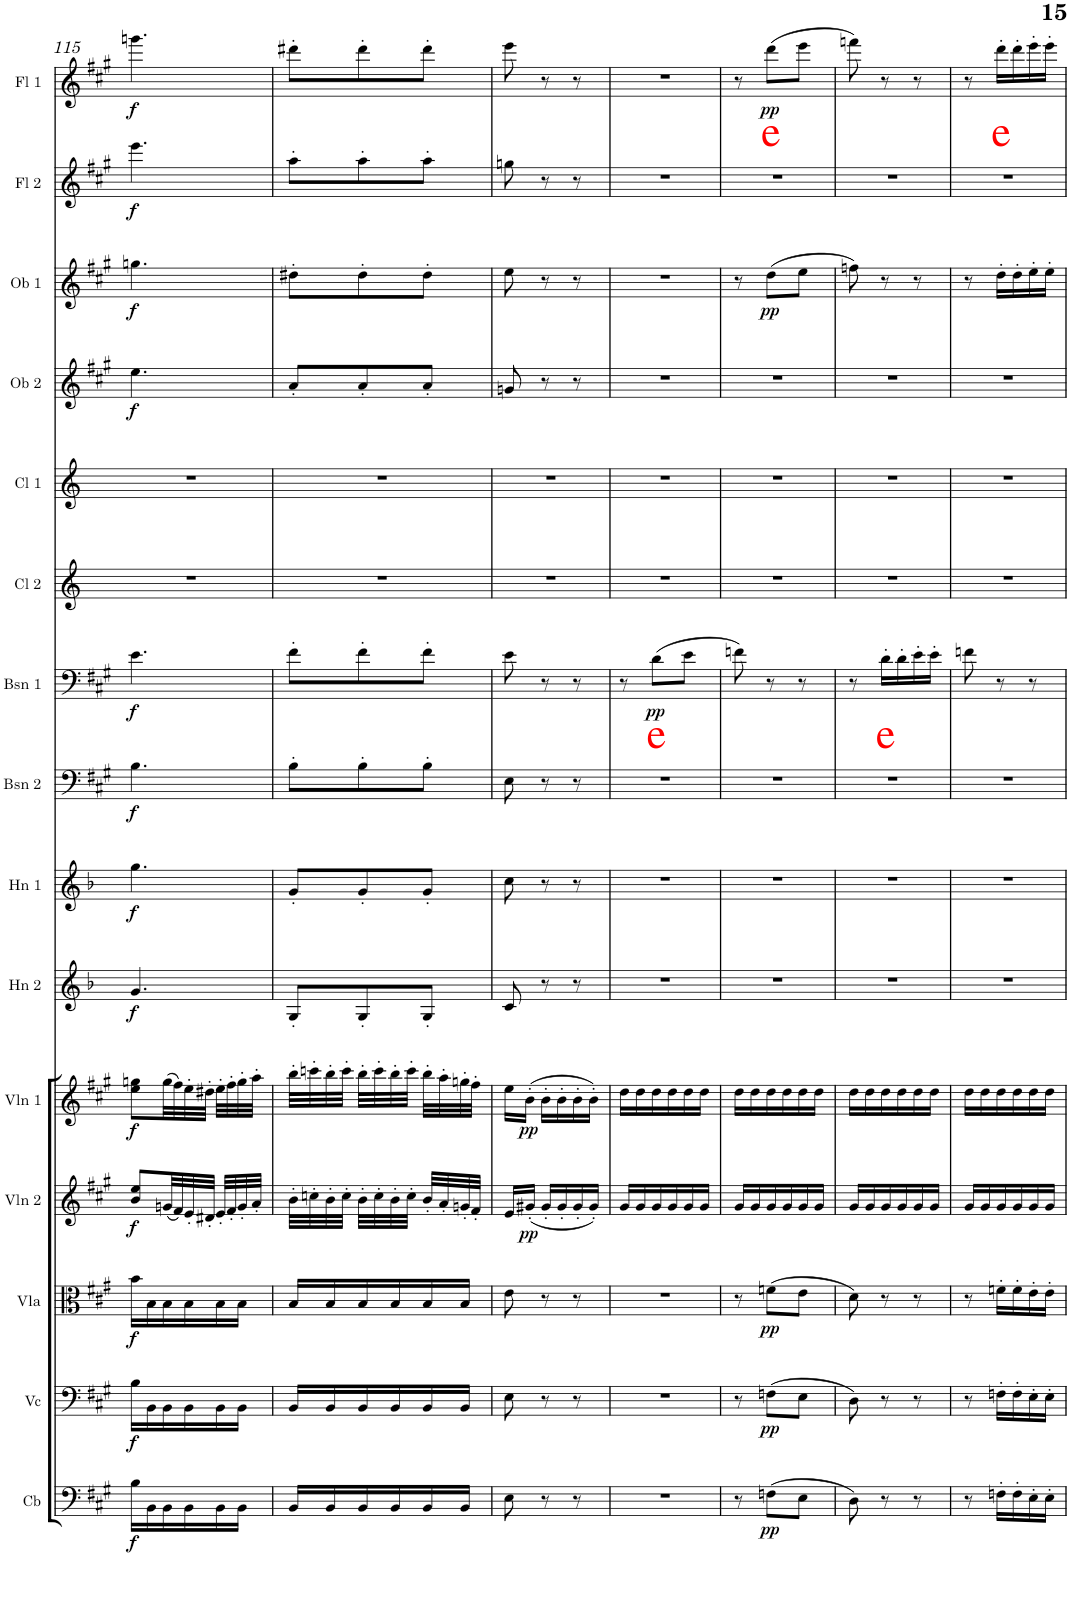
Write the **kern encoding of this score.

**kern	**dynam	**kern	**dynam	**kern	**dynam	**kern	**dynam	**kern	**dynam	**kern	**dynam	**kern	**dynam	**kern	**dynam	**kern	**text	**dynam	**kern	**kern	**kern	**dynam	**kern	**dynam	**kern	**dynam	**kern	**text	**dynam
*part15	*part15	*part14	*part14	*part13	*part13	*part12	*part12	*part11	*part11	*part10	*part10	*part9	*part9	*part8	*part8	*part7	*part7	*part7	*part6	*part5	*part4	*part4	*part3	*part3	*part2	*part2	*part1	*part1	*part1
*staff15	*staff15	*staff14	*staff14	*staff13	*staff13	*staff12	*staff12	*staff11	*staff11	*staff10	*staff10	*staff9	*staff9	*staff8	*staff8	*staff7	*staff7	*staff7	*staff6	*staff5	*staff4	*staff4	*staff3	*staff3	*staff2	*staff2	*staff1	*staff1	*staff1
*I"Contrabass	*	*I"Violoncello	*	*I"Viola	*	*I"Violin 2	*	*I"Violin 1	*	*I"E Horn 2 (orig. E and A)	*	*I"E Horn 1 (orig. E and A)	*	*I"Bassoon 2	*	*I"Bassoon 1	*	*	*I"A Clarinet 2	*I"A Clarinet 1	*I"Oboe 2	*	*I"Oboe 1	*	*I"Flute 2	*	*I"Flute 1	*	*
*I'Cb	*	*I'Vc	*	*I'Vla	*	*I'Vln 2	*	*I'Vln 1	*	*I'Hn 2	*	*I'Hn 1	*	*I'Bsn 2	*	*I'Bsn 1	*	*	*I'Cl 2	*I'Cl 1	*I'Ob 2	*	*I'Ob 1	*	*I'Fl 2	*	*I'Fl 1	*	*
!!LO:PB:g=z
*clefF4	*	*clefF4	*	*clefC3	*	*clefG2	*	*clefG2	*	*clefG2	*	*clefG2	*	*clefF4	*	*clefF4	*	*	*clefG2	*clefG2	*clefG2	*	*clefG2	*	*clefG2	*	*clefG2	*	*
*Trd7c12	*	*	*	*	*	*	*	*	*	*Trd5c8	*	*Trd5c8	*	*	*	*	*	*	*Trd2c3	*Trd2c3	*	*	*	*	*	*	*	*	*
*k[f#c#g#]	*	*k[f#c#g#]	*	*k[f#c#g#]	*	*k[f#c#g#]	*	*k[f#c#g#]	*	*k[b-]	*	*k[b-]	*	*k[f#c#g#]	*	*k[f#c#g#]	*	*	*k[]	*k[]	*k[f#c#g#]	*	*k[f#c#g#]	*	*k[f#c#g#]	*	*k[f#c#g#]	*	*
*M3/8	*	*M3/8	*	*M3/8	*	*M3/8	*	*M3/8	*	*M3/8	*	*M3/8	*	*M3/8	*	*M3/8	*	*	*M3/8	*M3/8	*M3/8	*	*M3/8	*	*M3/8	*	*M3/8	*	*
=115	=115	=115	=115	=115	=115	=115	=115	=115	=115	=115	=115	=115	=115	=115	=115	=115	=115	=115	=115	=115	=115	=115	=115	=115	=115	=115	=115	=115	=115
!	!LO:DY:b	!	!LO:DY:b	!	!LO:DY:b	!	!LO:DY:b	!	!LO:DY:b	!	!LO:DY:b	!	!LO:DY:b	!	!LO:DY:b	!	!	!LO:DY:b	!	!	!	!LO:DY:b	!	!LO:DY:b	!	!LO:DY:b	!	!	!LO:DY:b
16B\LL	f	16B\LL	f	16b\LL	f	8b/ 8ee/L	f	8ee\ 8ggn\L	f	4.g/	f	4.gg\	f	4.B\	f	4.e\	.	f	4.r	4.r	4.ee\	f	4.ggn\	f	4.eee\	f	4.gggn\	.	f
16BB\	.	16BB\	.	16B\	.	.	.	.	.	.	.	.	.	.	.	.	.	.	.	.	.	.	.	.	.	.	.	.	.
16BB\	.	16BB\	.	16B\	.	(32gn/LL	.	(32gg\LL	.	.	.	.	.	.	.	.	.	.	.	.	.	.	.	.	.	.	.	.	.
.	.	.	.	.	.	32f#/)	.	32ff#\)	.	.	.	.	.	.	.	.	.	.	.	.	.	.	.	.	.	.	.	.	.
16BB\	.	16BB\	.	16B\	.	32e'/	.	32ee'\	.	.	.	.	.	.	.	.	.	.	.	.	.	.	.	.	.	.	.	.	.
.	.	.	.	.	.	32d#X'/JJJ	.	32dd#X'\JJJ	.	.	.	.	.	.	.	.	.	.	.	.	.	.	.	.	.	.	.	.	.
16BB\	.	16BB\	.	16B\	.	32e'/LLL	.	32ee'\LLL	.	.	.	.	.	.	.	.	.	.	.	.	.	.	.	.	.	.	.	.	.
.	.	.	.	.	.	32f#'/	.	32ff#'\	.	.	.	.	.	.	.	.	.	.	.	.	.	.	.	.	.	.	.	.	.
16BB\JJ	.	16BB\JJ	.	16B\JJ	.	32g'/	.	32gg'\	.	.	.	.	.	.	.	.	.	.	.	.	.	.	.	.	.	.	.	.	.
.	.	.	.	.	.	32a'/JJJ	.	32aa'\JJJ	.	.	.	.	.	.	.	.	.	.	.	.	.	.	.	.	.	.	.	.	.
=116	=116	=116	=116	=116	=116	=116	=116	=116	=116	=116	=116	=116	=116	=116	=116	=116	=116	=116	=116	=116	=116	=116	=116	=116	=116	=116	=116	=116	=116
16BB/LL	.	16BB/LL	.	16B/LL	.	32b'\LLL	.	32bb'\LLL	.	8G'/L	.	8g'/L	.	8B'\L	.	8f#'\L	.	.	4.r	4.r	8a'/L	.	8dd#X'\L	.	8aa'\L	.	8ddd#X'\L	.	.
.	.	.	.	.	.	32ccn'\	.	32cccn'\	.	.	.	.	.	.	.	.	.	.	.	.	.	.	.	.	.	.	.	.	.
16BB/	.	16BB/	.	16B/	.	32b'\	.	32bb'\	.	.	.	.	.	.	.	.	.	.	.	.	.	.	.	.	.	.	.	.	.
.	.	.	.	.	.	32cc'\JJJ	.	32ccc'\JJJ	.	.	.	.	.	.	.	.	.	.	.	.	.	.	.	.	.	.	.	.	.
16BB/	.	16BB/	.	16B/	.	32b'\LLL	.	32bb'\LLL	.	8G'/	.	8g'/	.	8B'\	.	8f#'\	.	.	.	.	8a'/	.	8dd#'\	.	8aa'\	.	8ddd#'\	.	.
.	.	.	.	.	.	32cc'\	.	32ccc'\	.	.	.	.	.	.	.	.	.	.	.	.	.	.	.	.	.	.	.	.	.
16BB/	.	16BB/	.	16B/	.	32b'\	.	32bb'\	.	.	.	.	.	.	.	.	.	.	.	.	.	.	.	.	.	.	.	.	.
.	.	.	.	.	.	32cc'\JJJ	.	32ccc'\JJJ	.	.	.	.	.	.	.	.	.	.	.	.	.	.	.	.	.	.	.	.	.
16BB/	.	16BB/	.	16B/	.	32b'/LLL	.	32bb'\LLL	.	8G'/J	.	8g'/J	.	8B'\J	.	8f#'\J	.	.	.	.	8a'/J	.	8dd#'\J	.	8aa'\J	.	8ddd#'\J	.	.
.	.	.	.	.	.	32a'/	.	32aa'\	.	.	.	.	.	.	.	.	.	.	.	.	.	.	.	.	.	.	.	.	.
16BB/JJ	.	16BB/JJ	.	16B/JJ	.	32gn'/	.	32ggn'\	.	.	.	.	.	.	.	.	.	.	.	.	.	.	.	.	.	.	.	.	.
.	.	.	.	.	.	32f#'/JJJ	.	32ff#'\JJJ	.	.	.	.	.	.	.	.	.	.	.	.	.	.	.	.	.	.	.	.	.
=117	=117	=117	=117	=117	=117	=117	=117	=117	=117	=117	=117	=117	=117	=117	=117	=117	=117	=117	=117	=117	=117	=117	=117	=117	=117	=117	=117	=117	=117
8E\	.	8E\	.	8e\	.	16e/LL	.	16ee\LL	.	8c/	.	8cc\	.	8E\	.	8e\	.	.	4.r	4.r	8gn/	.	8ee\	.	8ggn\	.	8eee\	.	.
!	!	!	!	!	!	!	!LO:DY:b	!	!LO:DY:b	!	!	!	!	!	!	!	!	!	!	!	!	!	!	!	!	!	!	!	!
.	.	.	.	.	.	(16g#X'/JJ	pp	(16b'\JJ	pp	.	.	.	.	.	.	.	.	.	.	.	.	.	.	.	.	.	.	.	.
8r	.	8r	.	8r	.	16g#'/LL	.	16b'\LL	.	8r	.	8r	.	8r	.	8r	.	.	.	.	8r	.	8r	.	8r	.	8r	.	.
.	.	.	.	.	.	16g#'/	.	16b'\	.	.	.	.	.	.	.	.	.	.	.	.	.	.	.	.	.	.	.	.	.
8r	.	8r	.	8r	.	16g#'/	.	16b'\	.	8r	.	8r	.	8r	.	8r	.	.	.	.	8r	.	8r	.	8r	.	8r	.	.
.	.	.	.	.	.	16g#'/JJ)	.	16b'\JJ)	.	.	.	.	.	.	.	.	.	.	.	.	.	.	.	.	.	.	.	.	.
=118	=118	=118	=118	=118	=118	=118	=118	=118	=118	=118	=118	=118	=118	=118	=118	=118	=118	=118	=118	=118	=118	=118	=118	=118	=118	=118	=118	=118	=118
4.r	.	4.r	.	4.r	.	16g#/LL	.	16dd\LL	.	4.r	.	4.r	.	4.r	.	8r	.	.	4.r	4.r	4.r	.	4.r	.	4.r	.	4.r	.	.
.	.	.	.	.	.	16g#/	.	16dd\	.	.	.	.	.	.	.	.	.	.	.	.	.	.	.	.	.	.	.	.	.
!	!	!	!	!	!	!	!	!	!	!	!	!	!	!	!	!	!LO:LY:b:color=#FF0000	!LO:DY:b	!	!	!	!	!	!	!	!	!	!	!
.	.	.	.	.	.	16g#/	.	16dd\	.	.	.	.	.	.	.	(8d\L	e	pp	.	.	.	.	.	.	.	.	.	.	.
.	.	.	.	.	.	16g#/	.	16dd\	.	.	.	.	.	.	.	.	.	.	.	.	.	.	.	.	.	.	.	.	.
.	.	.	.	.	.	16g#/	.	16dd\	.	.	.	.	.	.	.	8e\J	.	.	.	.	.	.	.	.	.	.	.	.	.
.	.	.	.	.	.	16g#/JJ	.	16dd\JJ	.	.	.	.	.	.	.	.	.	.	.	.	.	.	.	.	.	.	.	.	.
=119	=119	=119	=119	=119	=119	=119	=119	=119	=119	=119	=119	=119	=119	=119	=119	=119	=119	=119	=119	=119	=119	=119	=119	=119	=119	=119	=119	=119	=119
8r	.	8r	.	8r	.	16g#/LL	.	16dd\LL	.	4.r	.	4.r	.	4.r	.	8fn\)	.	.	4.r	4.r	4.r	.	8r	.	4.r	.	8r	.	.
.	.	.	.	.	.	16g#/	.	16dd\	.	.	.	.	.	.	.	.	.	.	.	.	.	.	.	.	.	.	.	.	.
!	!LO:DY:b	!	!LO:DY:b	!	!LO:DY:b	!	!	!	!	!	!	!	!	!	!	!	!	!	!	!	!	!	!	!LO:DY:b	!	!	!	!LO:LY:b:color=#FF0000	!LO:DY:b
(8Fn\L	pp	(8Fn\L	pp	(8fn\L	pp	16g#/	.	16dd\	.	.	.	.	.	.	.	8r	.	.	.	.	.	.	(8dd\L	pp	.	.	(8ddd\L	e	pp
.	.	.	.	.	.	16g#/	.	16dd\	.	.	.	.	.	.	.	.	.	.	.	.	.	.	.	.	.	.	.	.	.
8E\J	.	8E\J	.	8e\J	.	16g#/	.	16dd\	.	.	.	.	.	.	.	8r	.	.	.	.	.	.	8ee\J	.	.	.	8eee\J	.	.
.	.	.	.	.	.	16g#/JJ	.	16dd\JJ	.	.	.	.	.	.	.	.	.	.	.	.	.	.	.	.	.	.	.	.	.
=120	=120	=120	=120	=120	=120	=120	=120	=120	=120	=120	=120	=120	=120	=120	=120	=120	=120	=120	=120	=120	=120	=120	=120	=120	=120	=120	=120	=120	=120
8D\)	.	8D\)	.	8d\)	.	16g#/LL	.	16dd\LL	.	4.r	.	4.r	.	4.r	.	8r	.	.	4.r	4.r	4.r	.	8ffn\)	.	4.r	.	8fffn\)	.	.
.	.	.	.	.	.	16g#/	.	16dd\	.	.	.	.	.	.	.	.	.	.	.	.	.	.	.	.	.	.	.	.	.
!	!	!	!	!	!	!	!	!	!	!	!	!	!	!	!	!	!LO:LY:b:color=#FF0000	!	!	!	!	!	!	!	!	!	!	!	!
8r	.	8r	.	8r	.	16g#/	.	16dd\	.	.	.	.	.	.	.	16d'\LL	e	.	.	.	.	.	8r	.	.	.	8r	.	.
.	.	.	.	.	.	16g#/	.	16dd\	.	.	.	.	.	.	.	16d'\	.	.	.	.	.	.	.	.	.	.	.	.	.
8r	.	8r	.	8r	.	16g#/	.	16dd\	.	.	.	.	.	.	.	16e'\	.	.	.	.	.	.	8r	.	.	.	8r	.	.
.	.	.	.	.	.	16g#/JJ	.	16dd\JJ	.	.	.	.	.	.	.	16e'\JJ	.	.	.	.	.	.	.	.	.	.	.	.	.
=121	=121	=121	=121	=121	=121	=121	=121	=121	=121	=121	=121	=121	=121	=121	=121	=121	=121	=121	=121	=121	=121	=121	=121	=121	=121	=121	=121	=121	=121
8r	.	8r	.	8r	.	16g#/LL	.	16dd\LL	.	4.r	.	4.r	.	4.r	.	8fn\	.	.	4.r	4.r	4.r	.	8r	.	4.r	.	8r	.	.
.	.	.	.	.	.	16g#/	.	16dd\	.	.	.	.	.	.	.	.	.	.	.	.	.	.	.	.	.	.	.	.	.
!	!	!	!	!	!	!	!	!	!	!	!	!	!	!	!	!	!	!	!	!	!	!	!	!	!	!	!	!LO:LY:b:color=#FF0000	!
16Fn'\LL	.	16Fn'\LL	.	16fn'\LL	.	16g#/	.	16dd\	.	.	.	.	.	.	.	8r	.	.	.	.	.	.	16dd'\LL	.	.	.	16ddd'\LL	e	.
16F'\	.	16F'\	.	16f'\	.	16g#/	.	16dd\	.	.	.	.	.	.	.	.	.	.	.	.	.	.	16dd'\	.	.	.	16ddd'\	.	.
16E'\	.	16E'\	.	16e'\	.	16g#/	.	16dd\	.	.	.	.	.	.	.	8r	.	.	.	.	.	.	16ee'\	.	.	.	16eee'\	.	.
16E'\JJ	.	16E'\JJ	.	16e'\JJ	.	16g#/JJ	.	16dd\JJ	.	.	.	.	.	.	.	.	.	.	.	.	.	.	16ee'\JJ	.	.	.	16eee'\JJ	.	.
=	=	=	=	=	=	=	=	=	=	=	=	=	=	=	=	=	=	=	=	=	=	=	=	=	=	=	=	=	=
*-	*-	*-	*-	*-	*-	*-	*-	*-	*-	*-	*-	*-	*-	*-	*-	*-	*-	*-	*-	*-	*-	*-	*-	*-	*-	*-	*-	*-	*-
